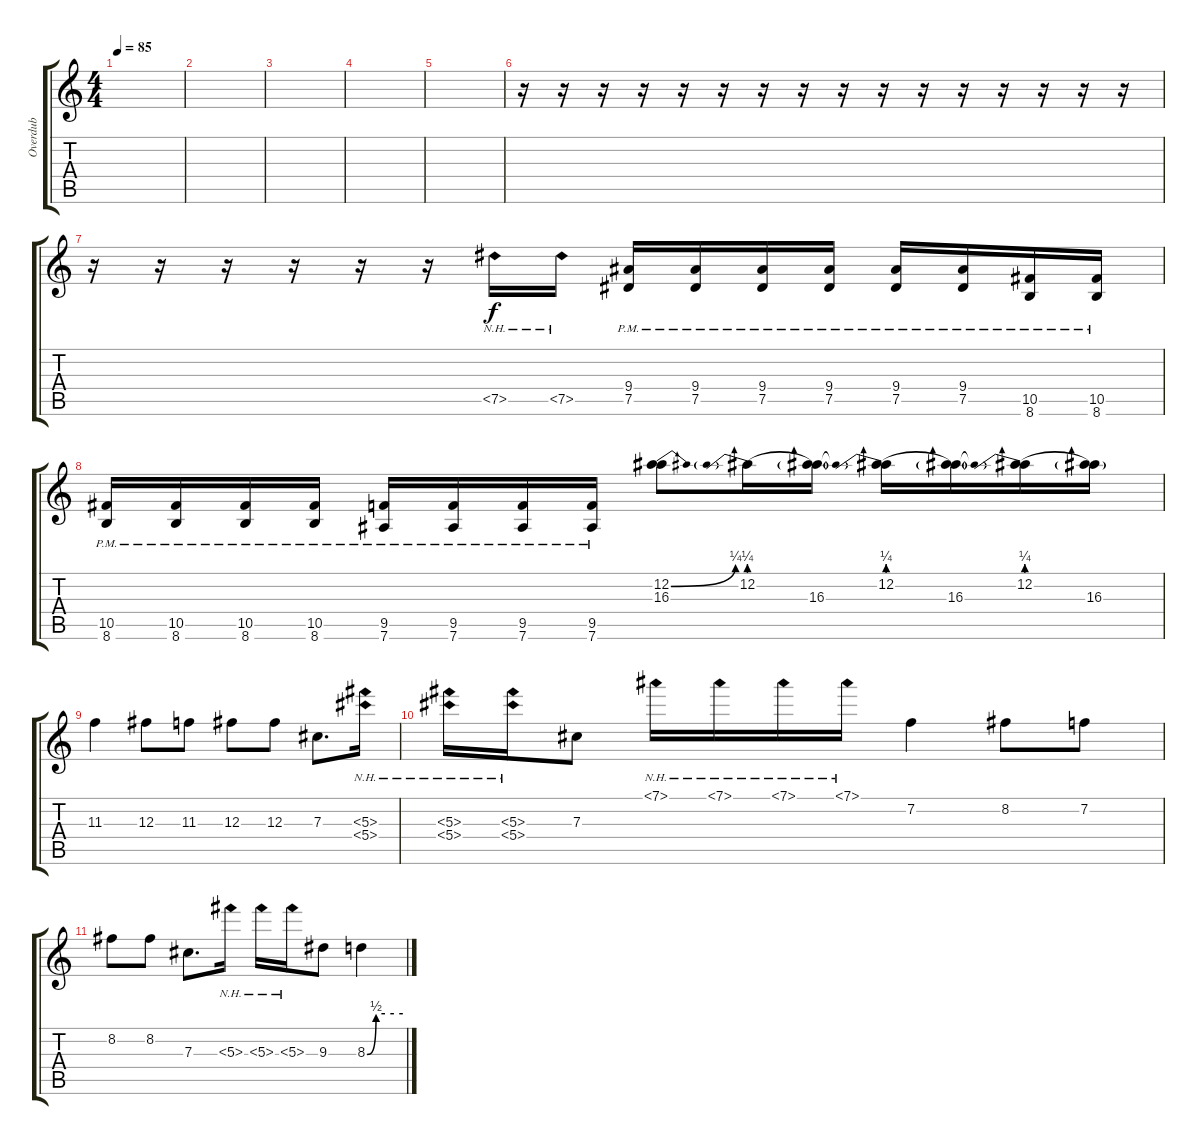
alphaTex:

\track ("Overdub" "Overdub") {instrument distortionguitar}
\staff {score tabs}
\tuning (Eb4 Bb3 Gb3 Db3 Ab2 Eb2) {hide}
\ts (4 4)
\tempo 85
\clef g2
\ks c
|
|
|
|
|
r.16 r.16 r.16 r.16 r.16 r.16 r.16 r.16 r.16 r.16 r.16 r.16 r.16 r.16 r.16 r.16 |
r.16 r.16 r.16 r.16 r.16 r.16 7.5{nh}.16{instrument distortionguitar} 7.5{nh}.16 (9.4{pm} 7.5{pm}).16 (9.4{pm} 7.5{pm}).16 (9.4{pm} 7.5{pm}).16 (9.4{pm} 7.5{pm}).16 (9.4{pm} 7.5{pm}).16 (9.4{pm} 7.5{pm}).16 (10.5{pm} 8.6{pm}).16 (10.5{pm} 8.6{pm}).16 |
(10.5{pm} 8.6{pm}).16 (10.5{pm} 8.6{pm}).16 (10.5{pm} 8.6{pm}).16 (10.5{pm} 8.6{pm}).16 (9.5{pm} 7.6{pm}).16 (9.5{pm} 7.6{pm}).16 (9.5{pm} 7.6{pm}).16 (9.5{pm} 7.6{pm}).16 (12.2{be (bend 0 0 60 1)} 16.3).8 12.2{be (prebend 0 1 60 1)}.16 (12.2{t} 16.3).16 (12.2{be (prebend 0 1 60 1)} 16.3{t}).16 (12.2{t} 16.3).16 (12.2{be (prebend 0 1 60 1)} 16.3{t}).16 (12.2{t} 16.3).16 |
11.3.4 12.3.8 11.3.8 12.3.8 12.3.8 7.3.8{d} (5.3{nh} 5.4{nh}).16 |
(5.3{nh} 5.4{nh}).16 (5.3{nh} 5.4{nh}).16 7.3.8 7.1{nh}.16 7.1{nh}.16 7.1{nh}.16 7.1{nh}.16 7.2.4 8.2.8 7.2.8 |
8.2.8 8.2.8 7.3.8{d} 5.3{nh}.16 5.3{nh}.16 5.3{nh}.16 9.3.8 8.3{be (custom 0 0 15 2 30 2 45 2 60 2)}.4
